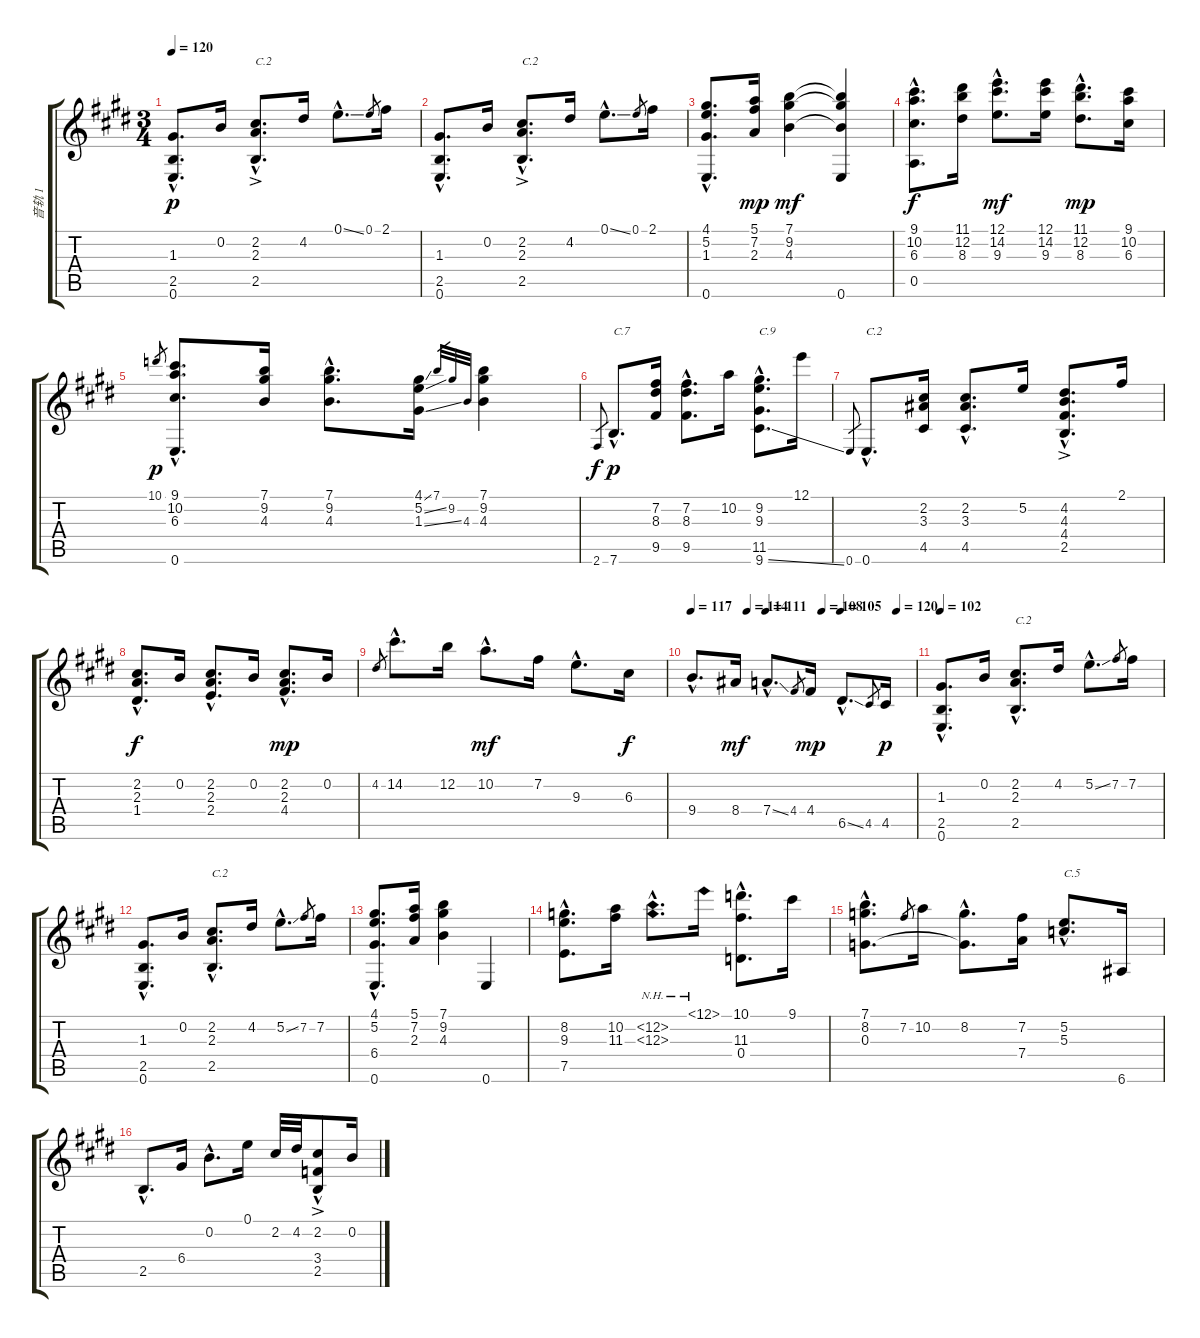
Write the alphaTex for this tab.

\track ("音轨 1" "音轨 1") {instrument acousticguitarnylon}
\staff {score tabs}
\tuning (E4 B3 G3 D3 A2 E2) {hide}
\ts (3 4)
\tempo 120
\clef g2
\ks e
(1.3{hac} 2.5 0.6).8{d dy p instrument acousticguitarnylon} 0.2.16 (2.2{hac} 2.3{ac} 2.5{ac}).8{d txt "C.2"} 4.2.16 0.1{ss hac}.8{d} 0.1.8{gr} 2.1.16 |
(1.3{hac} 2.5 0.6).8{d} 0.2.16 (2.2{hac} 2.3{ac} 2.5{ac}).8{d txt "C.2"} 4.2.16 0.1{ss hac}.8{d} 0.1.8{gr} 2.1.16 |
(4.1{hac} 5.2{hac} 1.3{hac} 0.6).8{d} (5.1 7.2 2.3).16{dy mp} (7.1 9.2 4.3).4{dy mf} (7.1{t} 9.2{t} 4.3{t} 0.6).4 |
(9.1{hac} 10.2{hac} 6.3{hac} 0.5{hac}).8{d dy f} (11.1 12.2 8.3).16 (12.1{hac} 14.2{hac} 9.3{hac}).8{d dy mf} (12.1 14.2 9.3).16 (11.1{hac} 12.2{hac} 8.3{hac}).8{d dy mp} (9.1 10.2 6.3).16 |
10.1.8{gr dy p} (9.1{hac} 10.2{hac} 6.3{hac} 0.6{hac}).8{d} (7.1 9.2 4.3).16 (7.1{hac} 9.2{hac} 4.3{hac}).8{d} (4.1{ss} 5.2{ss} 1.3{ss}).16 7.1.32{gr} 9.2.32{gr} 4.3.32{gr} (7.1 9.2 4.3).4 |
2.6.8{gr dy f} 7.6{hac}.8{d txt "C.7" dy p} (7.2 8.3 9.5).16 (7.2{hac} 8.3{hac} 9.5{hac}).8{d} 10.2.16 (9.2{hac} 9.3{hac} 11.5{hac} 9.6{ss}).8{d txt "C.9"} 12.1.16 |
0.6.8{gr} 0.6{hac}.8{d txt "C.2"} (2.2 3.3 4.5).16 (2.2{hac} 3.3{hac} 4.5{hac}).8{d} 5.2.16 (4.2{hac} 4.3{hac} 4.4{hac} 2.5{ac}).8{d} 2.1.16 |
(2.2{hac} 2.3 1.4).8{d dy f} 0.2.16 (2.2{hac} 2.3 2.4).8{d} 0.2.16 (2.2{hac} 2.3 4.4).8{d dy mp} 0.2.16 |
4.2.8{gr} 14.2{hac}.8{d} 12.2.16 10.2{hac}.8{d dy mf} 7.2.16 9.3{hac}.8{d} 6.3.16{dy f} |
\tempo 117
\tempo (114 0.25)
\tempo (111 0.3333333333333333)
\tempo (108 0.5833333333333334)
\tempo (105 0.6666666666666666)
\tempo (120 0.9166666666666666)
9.4{hac}.8{d} 8.4.16{dy mf} 7.4{ss hac}.8{d} 4.4.8{gr} 4.4.16{dy mp} 6.5{ss hac}.8{d} 4.5.8{gr} 4.5.16{dy p} |
\tempo 102
(1.3{hac} 2.5 0.6).8{d} 0.2.16 (2.2{hac} 2.3 2.5).8{d txt "C.2"} 4.2.16 5.2{ss hac}.8{d} 7.2.8{gr} 7.2.16 |
(1.3{hac} 2.5 0.6).8{d} 0.2.16 (2.2{hac} 2.3 2.5).8{d txt "C.2"} 4.2.16 5.2{ss hac}.8{d} 7.2.8{gr} 7.2.16 |
(4.1{hac} 5.2{hac} 6.4{hac} 0.6).8{d} (5.1 7.2 2.3).16 (7.1 9.2 4.3).4 0.6.4 |
(8.2{hac} 9.3{hac} 7.5).8{d} (10.2 11.3).16 (12.2{nh hac} 12.3{nh}).8{d} 12.1{nh}.16 (10.1{hac} 11.3{hac} 0.4{hac}).8{d} 9.1.16 |
(7.1{hac} 8.2{hac} 0.3).8{d} 7.2.8{gr} 10.2.16 (8.2{hac} 0.3{hac t}).8{d} (7.2 7.4).16 (5.2 5.3{hac}).8{d txt "C.5"} 6.6.16 |
2.5{hac}.8{d} 6.4.16 0.2{hac}.8{d} 0.1.16 2.2.32 4.2.32 (2.2{hac} 3.4{ac} 2.5{ac}).8 0.2.16
